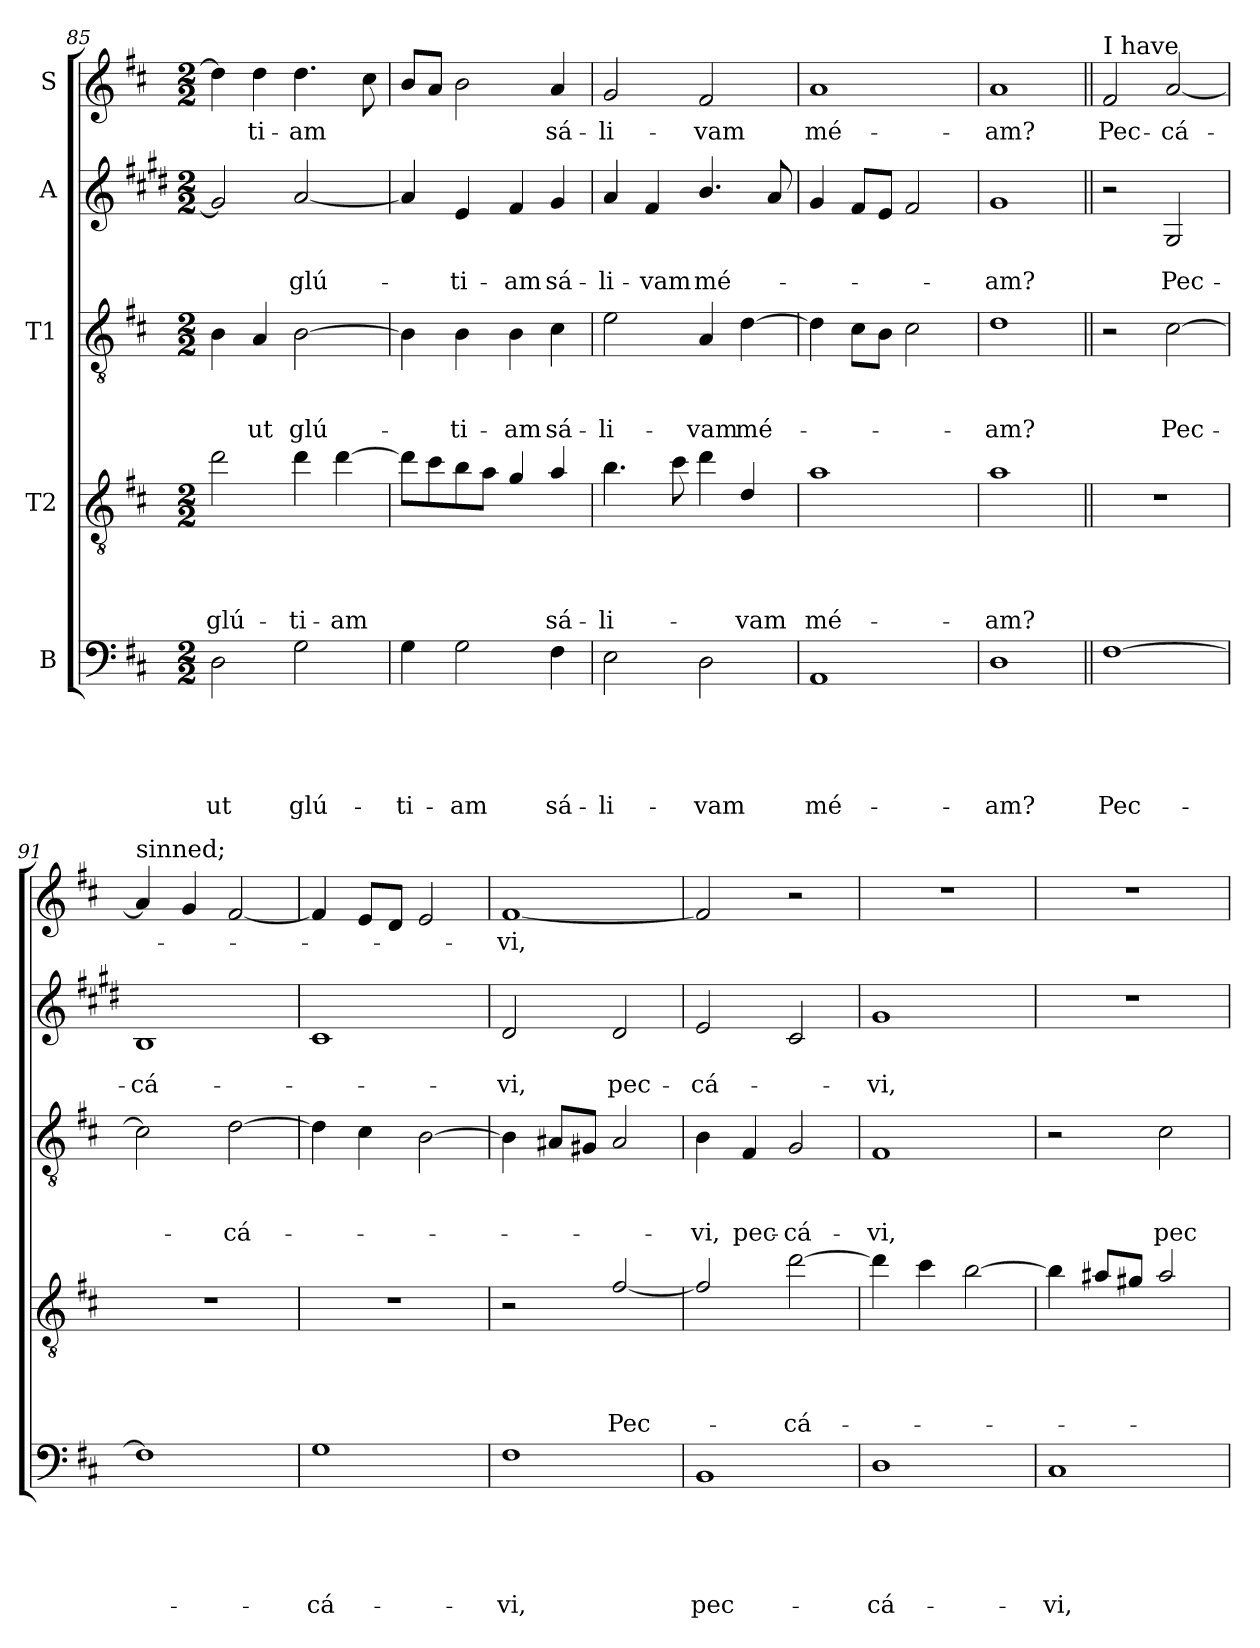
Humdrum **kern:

**kern	**text	**text	**text	**text	**text	**kern	**text	**text	**text	**text	**kern	**text	**text	**text	**kern	**text	**text	**kern	**text
*part5	*part5	*part5	*part5	*part5	*part5	*part4	*part4	*part4	*part4	*part4	*part3	*part3	*part3	*part3	*part2	*part2	*part2	*part1	*part1
*staff5	*staff5	*staff5	*staff5	*staff5	*staff5	*staff4	*staff4	*staff4	*staff4	*staff4	*staff3	*staff3	*staff3	*staff3	*staff2	*staff2	*staff2	*staff1	*staff1
*I"B	*	*	*	*	*	*I"T2	*	*	*	*	*I"T1	*	*	*	*I"A	*	*	*I"S	*
*clefF4	*	*	*	*	*	*clefGv2	*	*	*	*	*clefGv2	*	*	*	*clefG2	*	*	*clefG2	*
*	*	*	*	*	*	*ITrd8c14	*	*	*	*	*	*	*	*	*ITrd1c2	*	*	*	*
*k[f#c#]	*	*	*	*	*	*k[f#c#]	*	*	*	*	*k[f#c#]	*	*	*	*k[f#c#]	*	*	*k[f#c#]	*
*D:	*	*	*	*	*	*D:	*	*	*	*	*D:	*	*	*	*D:	*	*	*D:	*
*M2/2	*	*	*	*	*	*M2/2	*	*	*	*	*M2/2	*	*	*	*M2/2	*	*	*M2/2	*
=85	=85	=85	=85	=85	=85	=85	=85	=85	=85	=85	=85	=85	=85	=85	=85	=85	=85	=85	=85
!	!	!	!	!	!LO:LY:b	!	!	!	!	!LO:LY:b	!	!	!	!	!	!	!	!	!
2D\	.	.	.	.	ut	2d\	.	.	.	glú-	4B\	.	.	.	2f#/]	.	.	4dd\]	.
!	!	!	!	!	!	!	!	!	!	!	!	!	!	!LO:LY:b	!	!	!	!	!LO:LY:b
.	.	.	.	.	.	.	.	.	.	.	4A/	.	.	ut	.	.	.	4dd\	-ti-
!	!	!	!	!	!LO:LY:b	!	!	!	!	!LO:LY:b	!	!	!	!LO:LY:b	!	!	!LO:LY:b	!	!LO:LY:b
2G\	.	.	.	.	glú-	4d\	.	.	.	-ti-	[2B\	.	.	glú-	[2g/	.	glú-	4.dd\	-am
!	!	!	!	!	!	!	!	!	!	!LO:LY:b	!	!	!	!	!	!	!	!	!
.	.	.	.	.	.	[4d\	.	.	.	-am	.	.	.	.	.	.	.	.	.
.	.	.	.	.	.	.	.	.	.	.	.	.	.	.	.	.	.	8cc#\	.
=86	=86	=86	=86	=86	=86	=86	=86	=86	=86	=86	=86	=86	=86	=86	=86	=86	=86	=86	=86
!	!	!	!	!	!LO:LY:b	!	!	!	!	!	!	!	!	!	!	!	!	!	!
4G\	.	.	.	.	-ti-	8d\L]	.	.	.	.	4B\]	.	.	.	4g/]	.	.	8b/L	.
.	.	.	.	.	.	8c#\	.	.	.	.	.	.	.	.	.	.	.	8a/J	.
!	!	!	!	!	!LO:LY:b	!	!	!	!	!	!	!	!	!LO:LY:b	!	!	!LO:LY:b	!	!
2G\	.	.	.	.	-am	8B\	.	.	.	.	4B\	.	.	-ti-	4d/	.	-ti-	2b\	.
.	.	.	.	.	.	8A\J	.	.	.	.	.	.	.	.	.	.	.	.	.
!	!	!	!	!	!	!	!	!	!	!	!	!	!	!LO:LY:b	!	!	!LO:LY:b	!	!
.	.	.	.	.	.	4G/	.	.	.	.	4B\	.	.	-am	4e/	.	-am	.	.
!	!	!	!	!	!LO:LY:b	!	!	!	!	!LO:LY:b	!	!	!	!LO:LY:b	!	!	!LO:LY:b	!	!LO:LY:b
4F#\	.	.	.	.	sá-	4A/	.	.	.	sá-	4c#\	.	.	sá-	4f#/	.	sá-	4a/	sá-
=87	=87	=87	=87	=87	=87	=87	=87	=87	=87	=87	=87	=87	=87	=87	=87	=87	=87	=87	=87
!	!	!	!	!	!LO:LY:b	!	!	!	!	!LO:LY:b	!	!	!	!LO:LY:b	!	!	!LO:LY:b	!	!LO:LY:b
2E\	.	.	.	.	-li-	4.B\	.	.	.	-li-	2e\	.	.	-li-	4g/	.	-li-	2g/	-li-
!	!	!	!	!	!	!	!	!	!	!	!	!	!	!	!	!	!LO:LY:b	!	!
.	.	.	.	.	.	.	.	.	.	.	.	.	.	.	4e/	.	-vam	.	.
.	.	.	.	.	.	8c#\	.	.	.	.	.	.	.	.	.	.	.	.	.
!	!	!	!	!	!LO:LY:b	!	!	!	!	!	!	!	!	!LO:LY:b	!	!	!LO:LY:b	!	!LO:LY:b
2D\	.	.	.	.	-vam	4d\	.	.	.	.	4A/	.	.	-vam	4.a/	.	mé-	2f#/	-vam
!	!	!	!	!	!	!	!	!	!	!LO:LY:b	!	!	!	!LO:LY:b	!	!	!	!	!
.	.	.	.	.	.	4D/	.	.	.	-vam	[4d\	.	.	mé-	.	.	.	.	.
.	.	.	.	.	.	.	.	.	.	.	.	.	.	.	8g/	.	.	.	.
!!LO:LB:g=z
=88	=88	=88	=88	=88	=88	=88	=88	=88	=88	=88	=88	=88	=88	=88	=88	=88	=88	=88	=88
!	!	!	!	!	!LO:LY:b	!	!	!	!	!LO:LY:b	!	!	!	!	!	!	!	!	!LO:LY:b
1AA	.	.	.	.	mé-	1A	.	.	.	mé-	4d\]	.	.	.	4f#/	.	.	1a	mé-
.	.	.	.	.	.	.	.	.	.	.	8c#\L	.	.	.	8e/L	.	.	.	.
.	.	.	.	.	.	.	.	.	.	.	8B\J	.	.	.	8d/J	.	.	.	.
.	.	.	.	.	.	.	.	.	.	.	2c#\	.	.	.	2e/	.	.	.	.
=89	=89	=89	=89	=89	=89	=89	=89	=89	=89	=89	=89	=89	=89	=89	=89	=89	=89	=89	=89
!	!	!	!	!	!LO:LY:b	!	!	!	!	!LO:LY:b	!	!	!	!LO:LY:b	!	!	!LO:LY:b	!	!LO:LY:b
1D	.	.	.	.	-am?	1A	.	.	.	-am?	1d	.	.	-am?	1f#	.	-am?	1a	-am?
=90||	=90||	=90||	=90||	=90||	=90||	=90||	=90||	=90||	=90||	=90||	=90||	=90||	=90||	=90||	=90||	=90||	=90||	=90||	=90||
!	!	!	!	!	!	!	!	!	!	!	!	!	!	!	!	!	!	!LO:TX:a:t=I have	!
!	!	!	!	!	!LO:LY:b	!	!	!	!	!	!	!	!	!	!	!	!	!	!LO:LY:b
[1F#	.	.	.	.	Pec-	1r	.	.	.	.	2r	.	.	.	2r	.	.	2f#/	Pec-
!	!	!	!	!	!	!	!	!	!	!	!	!	!	!LO:LY:b	!	!	!LO:LY:b	!	!LO:LY:b
.	.	.	.	.	.	.	.	.	.	.	[2c#\	.	.	Pec-	2F#/	.	Pec-	[2a/	-cá-
=91	=91	=91	=91	=91	=91	=91	=91	=91	=91	=91	=91	=91	=91	=91	=91	=91	=91	=91	=91
!	!	!	!	!	!	!	!	!	!	!	!	!	!	!	!	!	!	!LO:TX:a:t=sinned;	!
!	!	!	!	!	!	!	!	!	!	!	!	!	!	!	!	!	!LO:LY:b	!	!
1F#]	.	.	.	.	.	1r	.	.	.	.	2c#\]	.	.	.	1A	.	-cá-	4a/]	.
.	.	.	.	.	.	.	.	.	.	.	.	.	.	.	.	.	.	4g/	.
!	!	!	!	!	!	!	!	!	!	!	!	!	!	!LO:LY:b	!	!	!	!	!
.	.	.	.	.	.	.	.	.	.	.	[2d\	.	.	-cá-	.	.	.	[2f#/	.
=92	=92	=92	=92	=92	=92	=92	=92	=92	=92	=92	=92	=92	=92	=92	=92	=92	=92	=92	=92
!	!	!	!	!	!LO:LY:b	!	!	!	!	!	!	!	!	!	!	!	!	!	!
1G	.	.	.	.	-cá-	1r	.	.	.	.	4d\]	.	.	.	1B	.	.	4f#/]	.
.	.	.	.	.	.	.	.	.	.	.	4c#\	.	.	.	.	.	.	8e/L	.
.	.	.	.	.	.	.	.	.	.	.	.	.	.	.	.	.	.	8d/J	.
.	.	.	.	.	.	.	.	.	.	.	[2B\	.	.	.	.	.	.	2e/	.
=93	=93	=93	=93	=93	=93	=93	=93	=93	=93	=93	=93	=93	=93	=93	=93	=93	=93	=93	=93
!	!	!	!	!	!LO:LY:b	!	!	!	!	!	!	!	!	!	!	!	!LO:LY:b	!	!LO:LY:b
1F#	.	.	.	.	-vi,	2r	.	.	.	.	4B\]	.	.	.	2c#/	.	-vi,	[1f#	-vi,
.	.	.	.	.	.	.	.	.	.	.	8A#X/L	.	.	.	.	.	.	.	.
.	.	.	.	.	.	.	.	.	.	.	8G#/J	.	.	.	.	.	.	.	.
!	!	!	!	!	!	!	!	!	!	!LO:LY:b	!	!	!	!	!	!	!LO:LY:b	!	!
.	.	.	.	.	.	[2F#/	.	.	.	Pec-	2A#/	.	.	.	2c#/	.	pec-	.	.
!!LO:PB:g=z
=94	=94	=94	=94	=94	=94	=94	=94	=94	=94	=94	=94	=94	=94	=94	=94	=94	=94	=94	=94
!	!	!	!	!	!LO:LY:b	!	!	!	!	!	!	!	!	!LO:LY:b	!	!	!LO:LY:b	!	!
1BB	.	.	.	.	pec-	2F#/]	.	.	.	.	4B\	.	.	-vi,	2d/	.	-cá-	2f#/]	.
!	!	!	!	!	!	!	!	!	!	!	!	!	!	!LO:LY:b	!	!	!	!	!
.	.	.	.	.	.	.	.	.	.	.	4F#/	.	.	pec-	.	.	.	.	.
!	!	!	!	!	!	!	!	!	!	!LO:LY:b	!	!	!	!LO:LY:b	!	!	!	!	!
.	.	.	.	.	.	[2d\	.	.	.	-cá-	2G/	.	.	-cá-	2B/	.	.	2r	.
=95	=95	=95	=95	=95	=95	=95	=95	=95	=95	=95	=95	=95	=95	=95	=95	=95	=95	=95	=95
!	!	!	!	!	!LO:LY:b	!	!	!	!	!	!	!	!	!LO:LY:b	!	!	!LO:LY:b	!	!
1D	.	.	.	.	-cá-	4d\]	.	.	.	.	1F#	.	.	-vi,	1f#	.	-vi,	1r	.
.	.	.	.	.	.	4c#\	.	.	.	.	.	.	.	.	.	.	.	.	.
.	.	.	.	.	.	[2B\	.	.	.	.	.	.	.	.	.	.	.	.	.
=96	=96	=96	=96	=96	=96	=96	=96	=96	=96	=96	=96	=96	=96	=96	=96	=96	=96	=96	=96
!	!	!	!	!	!LO:LY:b	!	!	!	!	!	!	!	!	!	!	!	!	!	!
1C#	.	.	.	.	-vi,	4B\]	.	.	.	.	2r	.	.	.	1r	.	.	1r	.
.	.	.	.	.	.	8A#X/L	.	.	.	.	.	.	.	.	.	.	.	.	.
.	.	.	.	.	.	8G#/J	.	.	.	.	.	.	.	.	.	.	.	.	.
!	!	!	!	!	!	!	!	!	!	!	!	!	!	!LO:LY:b	!	!	!	!	!
.	.	.	.	.	.	2A#/	.	.	.	.	2c#\	.	.	pec-	.	.	.	.	.
=	=	=	=	=	=	=	=	=	=	=	=	=	=	=	=	=	=	=	=
*-	*-	*-	*-	*-	*-	*-	*-	*-	*-	*-	*-	*-	*-	*-	*-	*-	*-	*-	*-
